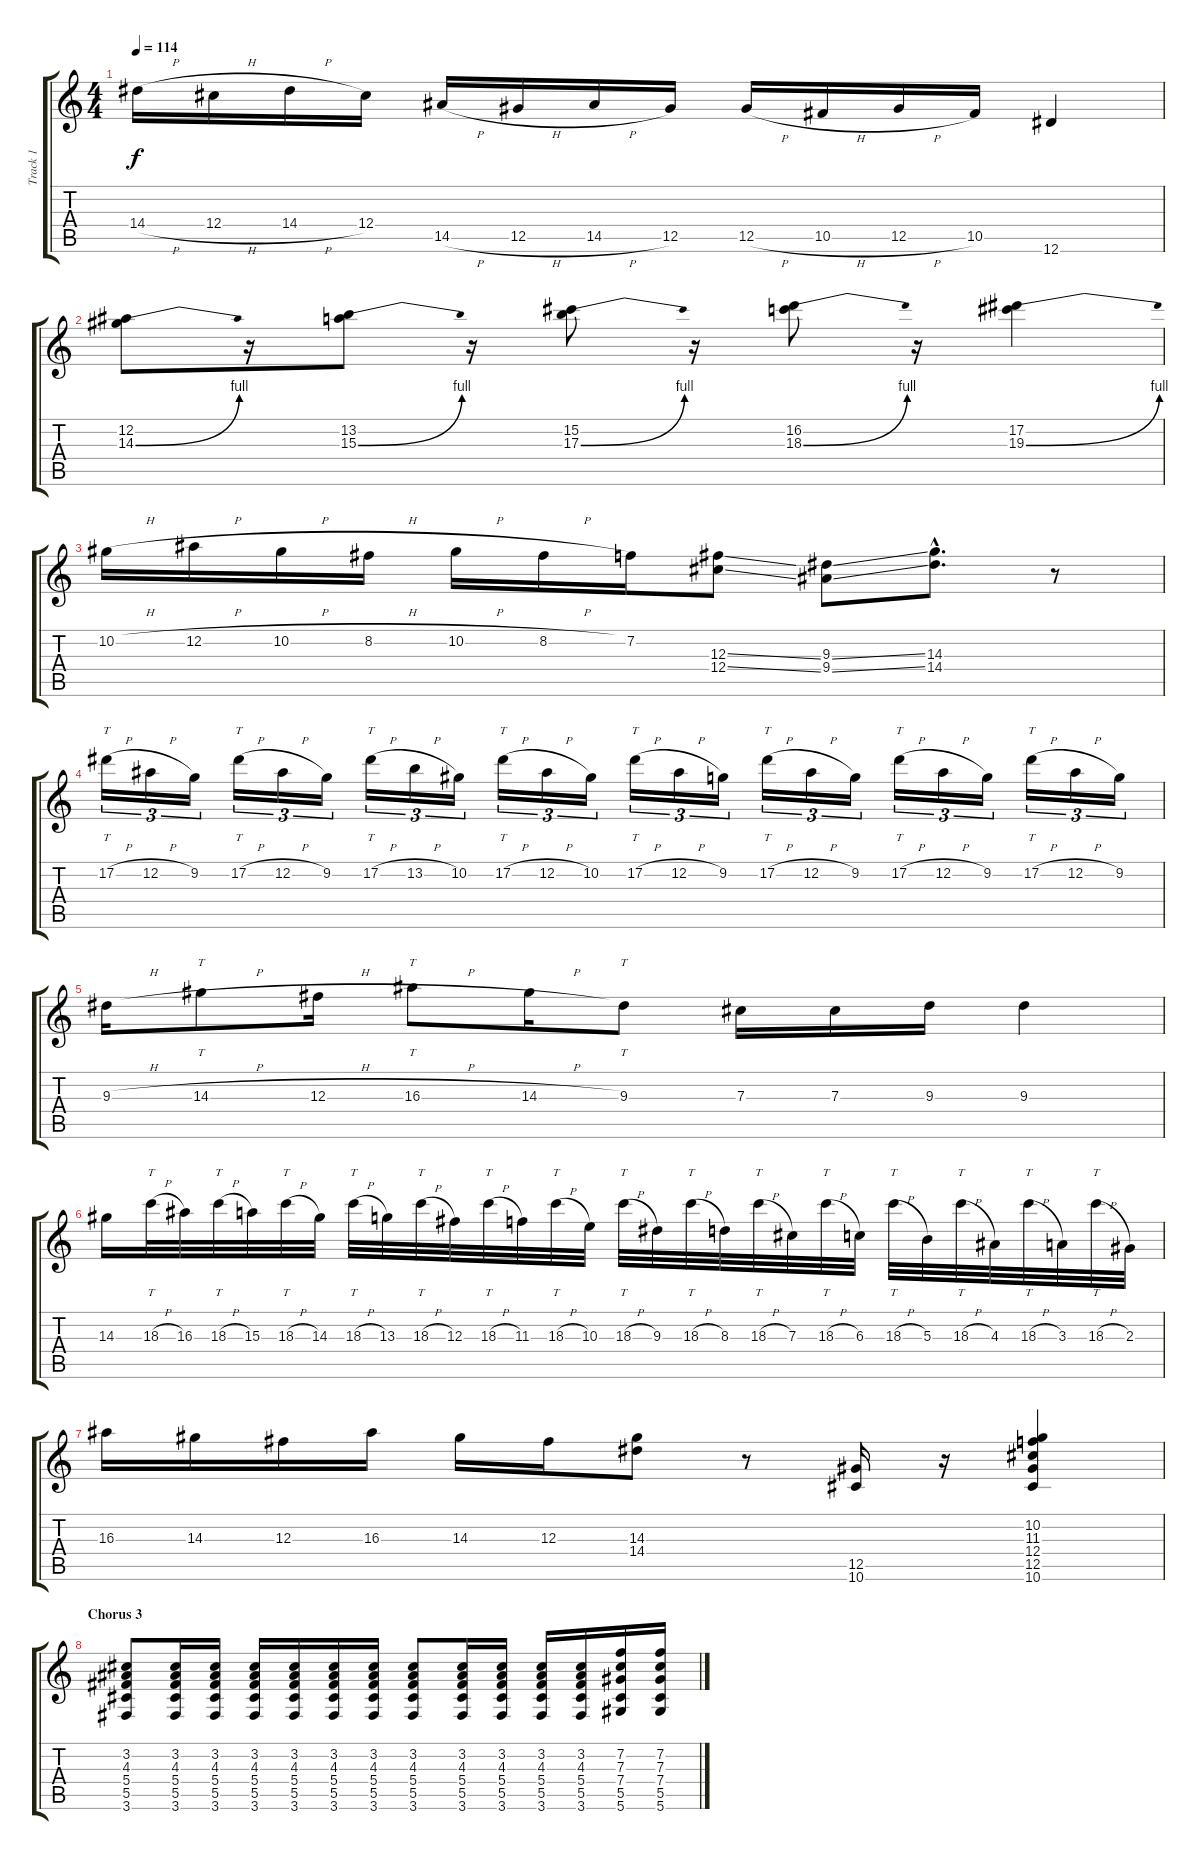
\track ("Track 1" "Track 1") {instrument overdrivenguitar}
\staff {score tabs}
\tuning (Eb4 Bb3 Gb3 Db3 Ab2 Eb2) {hide}
\ts (4 4)
\tempo 114
\clef g2
\ks c
14.4{h}.16{dy f} 12.4{h}.16 14.4{h}.16 12.4.16 14.5{h}.16 12.5{h}.16 14.5{h}.16 12.5.16 12.5{h}.16 10.5{h}.16 12.5{h}.16 10.5.16 12.6.4 |
(12.2 14.3{be (bend 0 0 60 4)}).8 r.16 (13.2 15.3{be (bend 0 0 60 4)}).8 r.16 (15.2 17.3{be (bend 0 0 60 4)}).8 r.16 (16.2 18.3{be (bend 0 0 60 4)}).8 r.16 (17.2 19.3{be (bend 0 0 60 4)}).4 |
10.2{h}.16 12.2{h}.16 10.2{h}.16 8.2{h}.16 10.2{h}.16 8.2{h}.16 7.2.16 (12.3{ss} 12.4{ss}).8 (9.3{ss} 9.4{ss}).8 (14.3{hac} 14.4{hac}).8{d} r.8 |
17.2{h}.16{tt tu (3 2)} 12.2{h}.16{tu (3 2)} 9.2.16{tu (3 2)} 17.2{h}.16{tt tu (3 2)} 12.2{h}.16{tu (3 2)} 9.2.16{tu (3 2)} 17.2{h}.16{tt tu (3 2)} 13.2{h}.16{tu (3 2)} 10.2.16{tu (3 2)} 17.2{h}.16{tt tu (3 2)} 12.2{h}.16{tu (3 2)} 10.2.16{tu (3 2)} 17.2{h}.16{tt tu (3 2)} 12.2{h}.16{tu (3 2)} 9.2.16{tu (3 2)} 17.2{h}.16{tt tu (3 2)} 12.2{h}.16{tu (3 2)} 9.2.16{tu (3 2)} 17.2{h}.16{tt tu (3 2)} 12.2{h}.16{tu (3 2)} 9.2.16{tu (3 2)} 17.2{h}.16{tt tu (3 2)} 12.2{h}.16{tu (3 2)} 9.2.16{tu (3 2)} |
9.3{h}.16 14.3{h}.8{tt} 12.3{h}.16 16.3{h}.8{tt} 14.3{h}.16 9.3.8{tt} 7.3.16 7.3.16 9.3.16 9.3.4 |
14.3.16 18.3{h}.32{tt} 16.3.32 18.3{h}.32{tt} 15.3.32 18.3{h}.32{tt} 14.3.32 18.3{h}.32{tt} 13.3.32 18.3{h}.32{tt} 12.3.32 18.3{h}.32{tt} 11.3.32 18.3{h}.32{tt} 10.3.32 18.3{h}.32{tt} 9.3.32 18.3{h}.32{tt} 8.3.32 18.3{h}.32{tt} 7.3.32 18.3{h}.32{tt} 6.3.32 18.3{h}.32{tt} 5.3.32 18.3{h}.32{tt} 4.3.32 18.3{h}.32{tt} 3.3.32 18.3{h}.32{tt} 2.3.32 |
16.3.16 14.3.16 12.3.16 16.3.16 14.3.16 12.3.16 (14.3 14.4).8 r.8 (12.5 10.6).16 r.16 (10.2 11.3 12.4 12.5 10.6).4 |
\section ("" "Chorus 3")
(3.2 4.3 5.4 5.5 3.6).8 (3.2 4.3 5.4 5.5 3.6).16 (3.2 4.3 5.4 5.5 3.6).16 (3.2 4.3 5.4 5.5 3.6).16 (3.2 4.3 5.4 5.5 3.6).16 (3.2 4.3 5.4 5.5 3.6).16 (3.2 4.3 5.4 5.5 3.6).16 (3.2 4.3 5.4 5.5 3.6).8 (3.2 4.3 5.4 5.5 3.6).16 (3.2 4.3 5.4 5.5 3.6).16 (3.2 4.3 5.4 5.5 3.6).16 (3.2 4.3 5.4 5.5 3.6).16 (7.2 7.3 7.4 5.5 5.6).16 (7.2 7.3 7.4 5.5 5.6).16
